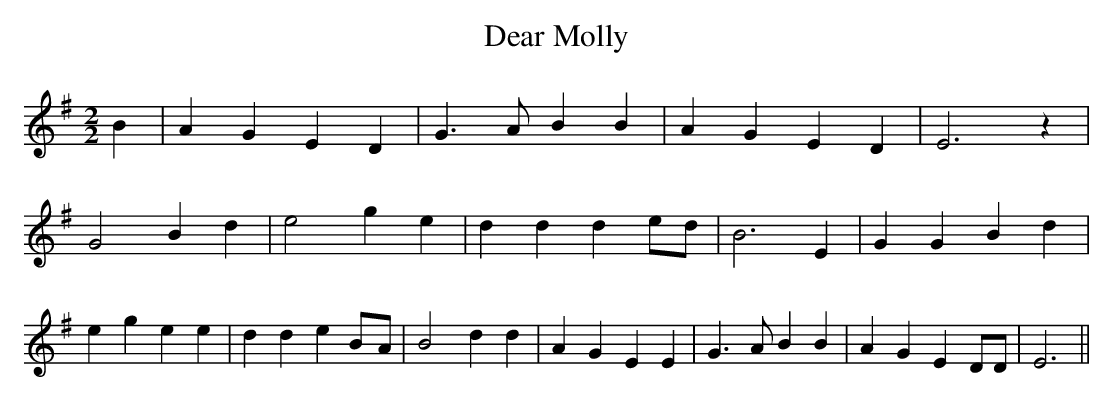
X:1
T:Dear Molly
M:2/2
L:1/4
K:G
 B| A G E D| G3/2 A/2 B B| A G E D| E3 z| G2 B d| e2 g e| d d de/2-d/2|\
 B3 E| G G B d| e g e e| d d eB/2-A/2| B2 d d| A G E E| G3/2 A/2 B B|\
 A G E D/2D/2| E3||
